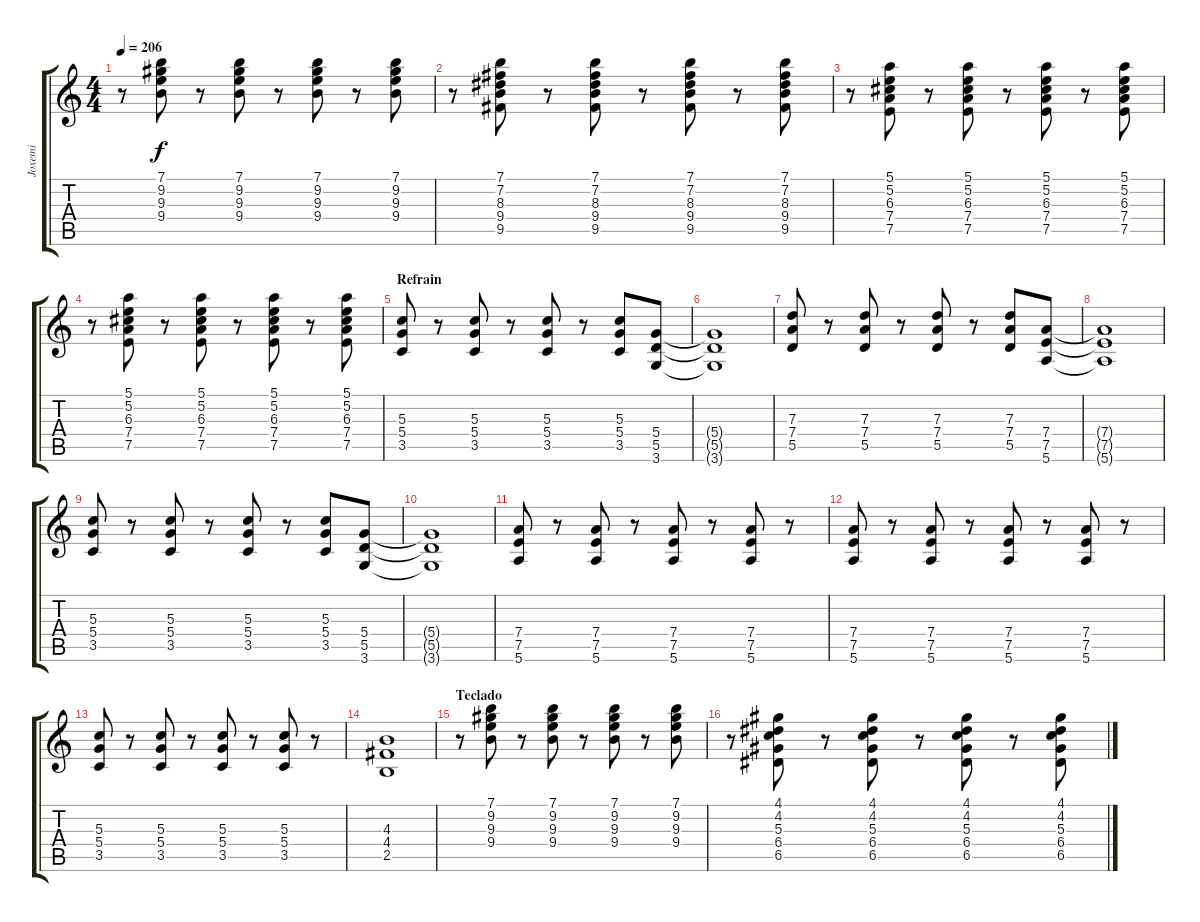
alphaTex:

\track ("Joxemi" "Joxemi") {instrument distortionguitar}
\staff {score tabs}
\tuning (E4 B3 G3 D3 A2 E2) {hide}
\ts (4 4)
\tempo 206
\clef g2
\ks c
r.8{dy f} (7.1 9.2 9.3 9.4).8 r.8 (7.1 9.2 9.3 9.4).8 r.8 (7.1 9.2 9.3 9.4).8 r.8 (7.1 9.2 9.3 9.4).8 |
r.8 (7.1 7.2 8.3 9.4 9.5).8 r.8 (7.1 7.2 8.3 9.4 9.5).8 r.8 (7.1 7.2 8.3 9.4 9.5).8 r.8 (7.1 7.2 8.3 9.4 9.5).8 |
r.8 (5.1 5.2 6.3 7.4 7.5).8 r.8 (5.1 5.2 6.3 7.4 7.5).8 r.8 (5.1 5.2 6.3 7.4 7.5).8 r.8 (5.1 5.2 6.3 7.4 7.5).8 |
r.8 (5.1 5.2 6.3 7.4 7.5).8 r.8 (5.1 5.2 6.3 7.4 7.5).8 r.8 (5.1 5.2 6.3 7.4 7.5).8 r.8 (5.1 5.2 6.3 7.4 7.5).8 |
\section ("" "Refrain")
(5.3 5.4 3.5).8{instrument distortionguitar} r.8 (5.3 5.4 3.5).8 r.8 (5.3 5.4 3.5).8 r.8 (5.3 5.4 3.5).8 (5.4 5.5 3.6).8 |
(5.4{t} 5.5{t} 3.6{t}).1 |
(7.3 7.4 5.5).8 r.8 (7.3 7.4 5.5).8 r.8 (7.3 7.4 5.5).8 r.8 (7.3 7.4 5.5).8 (7.4 7.5 5.6).8 |
(7.4{t} 7.5{t} 5.6{t}).1 |
(5.3 5.4 3.5).8 r.8 (5.3 5.4 3.5).8 r.8 (5.3 5.4 3.5).8 r.8 (5.3 5.4 3.5).8 (5.4 5.5 3.6).8 |
(5.4{t} 5.5{t} 3.6{t}).1 |
(7.4 7.5 5.6).8 r.8 (7.4 7.5 5.6).8 r.8 (7.4 7.5 5.6).8 r.8 (7.4 7.5 5.6).8 r.8 |
(7.4 7.5 5.6).8 r.8 (7.4 7.5 5.6).8 r.8 (7.4 7.5 5.6).8 r.8 (7.4 7.5 5.6).8 r.8 |
(5.3 5.4 3.5).8 r.8 (5.3 5.4 3.5).8 r.8 (5.3 5.4 3.5).8 r.8 (5.3 5.4 3.5).8 r.8 |
(4.3 4.4 2.5).1 |
\section ("" "Teclado")
r.8{instrument overdrivenguitar} (7.1 9.2 9.3 9.4).8 r.8 (7.1 9.2 9.3 9.4).8 r.8 (7.1 9.2 9.3 9.4).8 r.8 (7.1 9.2 9.3 9.4).8 |
r.8 (4.1 4.2 5.3 6.4 6.5).8 r.8 (4.1 4.2 5.3 6.4 6.5).8 r.8 (4.1 4.2 5.3 6.4 6.5).8 r.8 (4.1 4.2 5.3 6.4 6.5).8
